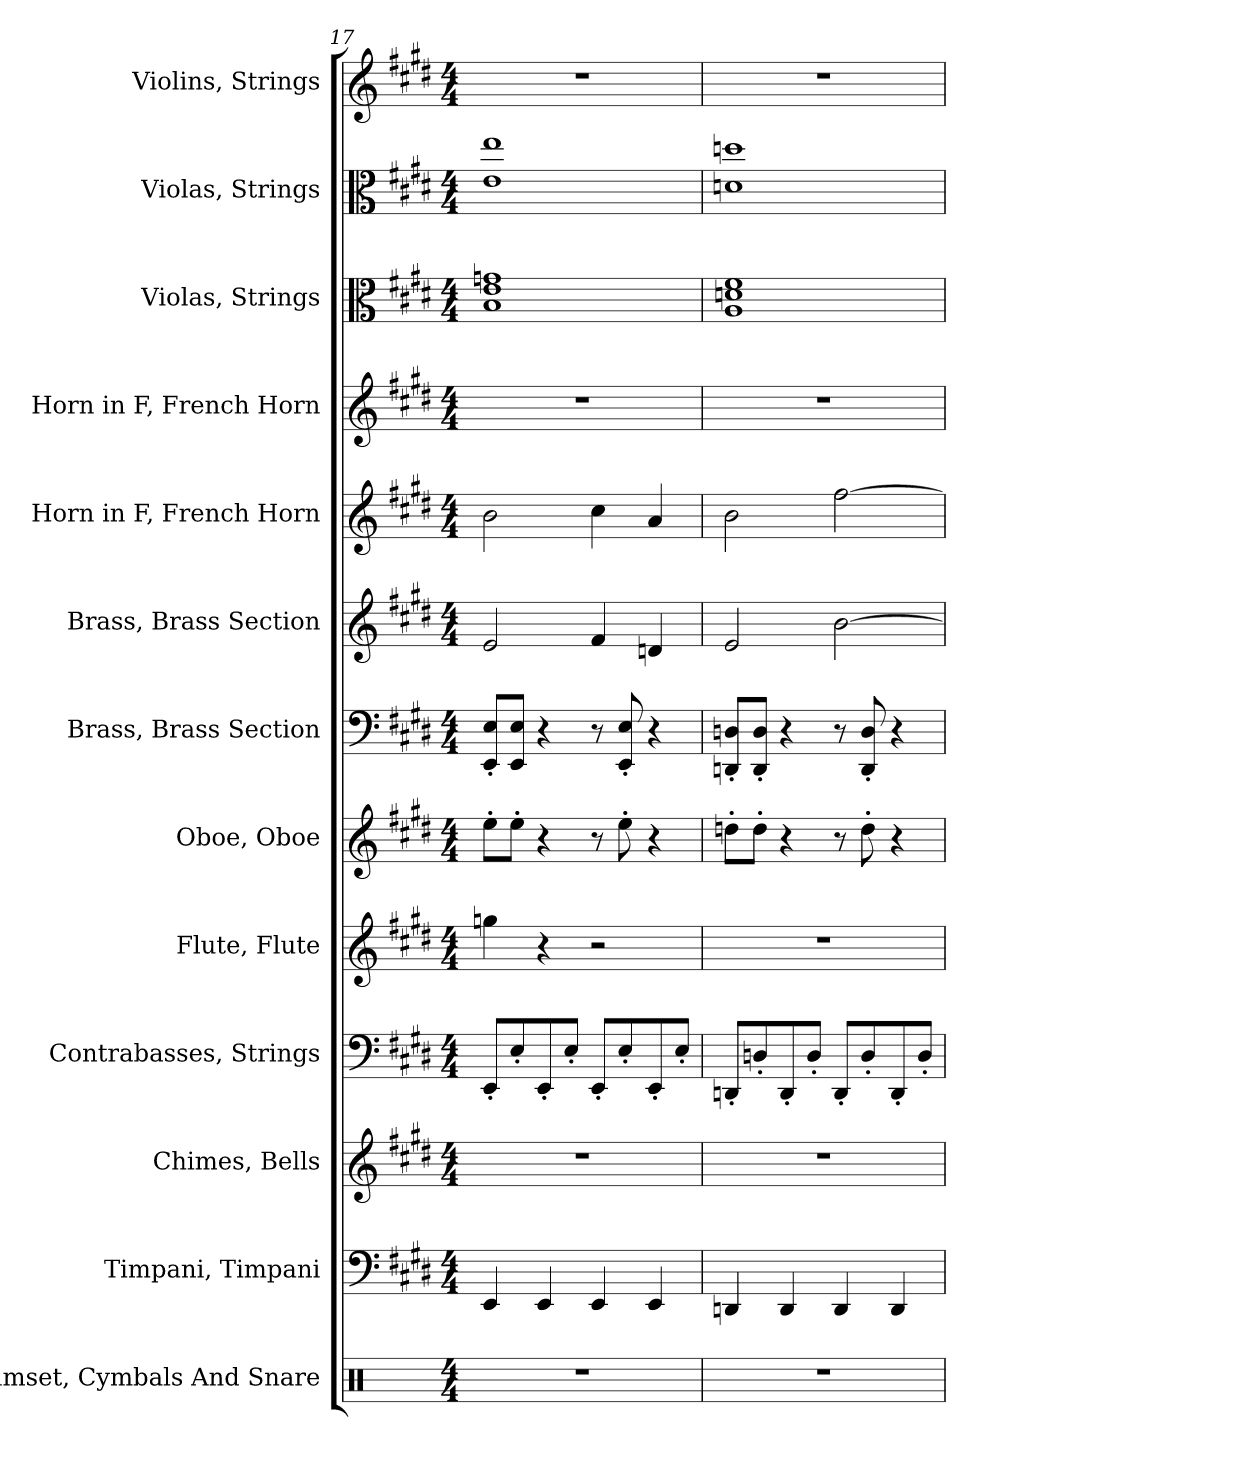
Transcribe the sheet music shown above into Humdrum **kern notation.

**kern	**kern	**kern	**kern	**kern	**kern	**kern	**kern	**kern	**kern	**kern	**kern	**kern
*part13	*part12	*part11	*part10	*part9	*part8	*part7	*part6	*part5	*part4	*part3	*part2	*part1
*staff13	*staff12	*staff11	*staff10	*staff9	*staff8	*staff7	*staff6	*staff5	*staff4	*staff3	*staff2	*staff1
*I"Drumset, Cymbals And Snare	*I"Timpani, Timpani	*I"Chimes, Bells	*I"Contrabasses, Strings	*I"Flute, Flute	*I"Oboe, Oboe	*I"Brass, Brass Section	*I"Brass, Brass Section	*I"Horn in F, French Horn	*I"Horn in F, French Horn	*I"Violas, Strings	*I"Violas, Strings	*I"Violins, Strings
*I'D. Set	*I'Timp.	*I'Cme.	*I'Cbs.	*I'Fl.	*I'Ob.	*I'Br.	*I'Br.	*I'F Hn.	*I'F Hn.	*I'Vlas.	*I'Vlas.	*I'Vlns.
*clefX	*clefF4	*clefG2	*clefF4	*clefG2	*clefG2	*clefF4	*clefG2	*clefG2	*clefG2	*clefC3	*clefC3	*clefG2
*	*	*	*ITrd7c12	*	*	*	*	*ITrd4c7	*ITrd4c7	*	*	*
*k[]	*k[f#c#g#d#]	*k[f#c#g#d#]	*k[f#c#g#d#]	*k[f#c#g#d#]	*k[f#c#g#d#]	*k[f#c#g#d#]	*k[f#c#g#d#]	*k[f#c#g#]	*k[f#c#g#]	*k[f#c#g#d#]	*k[f#c#g#d#]	*k[f#c#g#d#]
*M4/4	*M4/4	*M4/4	*M4/4	*M4/4	*M4/4	*M4/4	*M4/4	*M4/4	*M4/4	*M4/4	*M4/4	*M4/4
=17	=17	=17	=17	=17	=17	=17	=17	=17	=17	=17	=17	=17
1r	4EE/	1r	8EEE'/L	4ggn\	8ee'\L	8EE/' 8E/'L	2e/	2e\	1r	1B 1e 1gn	1e 1ee	1r
.	.	.	8EE'/	.	8ee'\J	8EE/ 8E/J	.	.	.	.	.	.
.	4EE/	.	8EEE'/	4r	4r	4r	.	.	.	.	.	.
.	.	.	8EE'/J	.	.	.	.	.	.	.	.	.
.	4EE/	.	8EEE'/L	2r	8r	8r	4f#/	4f#\	.	.	.	.
.	.	.	8EE'/	.	8ee'\	8EE/' 8E/'	.	.	.	.	.	.
.	4EE/	.	8EEE'/	.	4r	4r	4dn/	4d/	.	.	.	.
.	.	.	8EE'/J	.	.	.	.	.	.	.	.	.
!!LO:PB:g=z
=18	=18	=18	=18	=18	=18	=18	=18	=18	=18	=18	=18	=18
1r	4DDn/	1r	8DDDn'/L	1r	8ddn'\L	8DDn/' 8Dn/'L	2e/	2e\	1r	1A 1dn 1f#	1dn 1ddn	1r
.	.	.	8DDn'/	.	8dd'\J	8DD/' 8D/'J	.	.	.	.	.	.
.	4DD/	.	8DDD'/	.	4r	4r	.	.	.	.	.	.
.	.	.	8DD'/J	.	.	.	.	.	.	.	.	.
.	4DD/	.	8DDD'/L	.	8r	8r	[2b\	[2b\	.	.	.	.
.	.	.	8DD'/	.	8dd'\	8DD/' 8D/'	.	.	.	.	.	.
.	4DD/	.	8DDD'/	.	4r	4r	.	.	.	.	.	.
.	.	.	8DD'/J	.	.	.	.	.	.	.	.	.
=	=	=	=	=	=	=	=	=	=	=	=	=
*-	*-	*-	*-	*-	*-	*-	*-	*-	*-	*-	*-	*-
